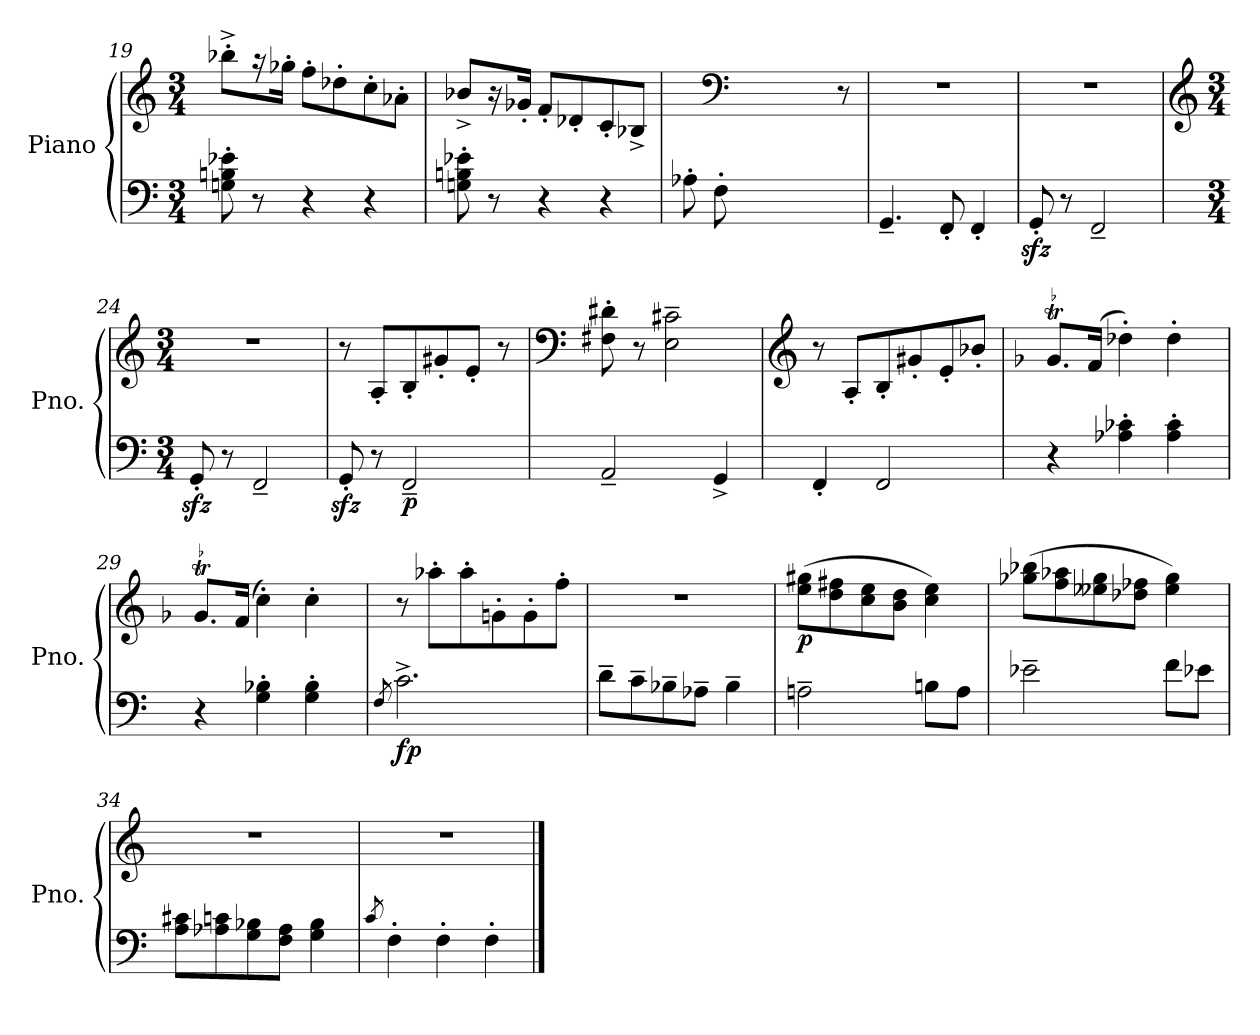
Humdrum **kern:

**kern	**kern	**dynam
*part1	*part1	*part1
*staff2	*staff1	*staff1/2
*I"Piano	*	*
*I'Pno.	*	*
!!LO:LB:g=z
*clefF4	*clefG2	*
*k[]	*k[]	*
*M3/4	*M3/4	*
=19	=19	=19
8Gn\' 8Bn\' 8e-X\'	8bb-X'^\L	.
8r	16r	.
.	16gg-X'\Jk	.
4r	8ff'\L	.
.	8dd-X'\	.
4r	8cc'\	.
.	8a-X'\J	.
=20	=20	=20
8Gn\' 8Bn\' 8e-X\'	8b-X^/L	.
8r	16r	.
.	16g-X'/Jk	.
4r	8f'/L	.
.	8d-X'/	.
4r	8c'/	.
.	8B-X^/J	.
=21	=21	=21
*	*^	*
8A-X'\L	4ryy	4ryy	.
8F'\	.	.	.
*	*clefF4	*	*
4.ryy	4ryy	8D-X'\	.
.	.	8Cn'\	.
.	8ryy	8AA-X'\J	.
8ryy	8r	8ryy	.
*	*v	*v	*
=22	=22	=22
4.GG~/	2.r	.
8FF'/	.	.
4FF'/	.	.
=23	=23	=23
8GGzz<'/	2.r	.
8r	.	.
2FF~/	.	.
!!LO:LB:g=z
=24	=24	=24
*	*clefG2	*
*M3/4	*M3/4	*
8GGzz<'/	2.r	.
8r	.	.
2FF~/	.	.
=25	=25	=25
8GGzz<'/	8r	.
8r	8A'/L	.
!	!	!LO:DY:b=2
2FF~/	8B'/	p
.	8g#X'/	.
.	8e'/J	.
.	8r	.
=26	=26	=26
*	*clefF4	*
2AA~/	8F#X\' 8d#X\'	.
.	8r	.
.	2E\~ 2c#X\~	.
4GG^/	.	.
=27	=27	=27
*	*clefG2	*
4FF'/	8r	.
.	8A'/L	.
2FF/	8B'/	.
.	8g#X'/	.
.	8e'/	.
.	8b-X'/J	.
=28	=28	=28
*	*^	*
4r	8.g-XT/L	8.a-X\yy	.
.	(>16f/Jk	2ryy	.
4A-X\' 4c-X\'	4dd-X'\)	.	.
4A-\' 4c-\'	4dd-'\	.	.
.	.	16ryy	.
=29	=29	=29	=29
4r	8.g-XT/L	8.a-X\yy	.
.	(>16f/Jk	2ryy	.
4G\' 4B-X\'	4cc'\)	.	.
4G\' 4B-\'	4cc'\	.	.
.	.	16ryy	.
*	*v	*v	*
!!LO:PB:g=z
=30	=30	=30
8qF/	.	.
!	!	!LO:DY:b=2
2.c^\	8r	fp
.	8aa-X'\L	.
.	8aa-'\	.
.	8gn'\	.
.	8g'\	.
.	8ff'\J	.
=31	=31	=31
8d~\L	2.r	.
8c~\	.	.
8B-X~\	.	.
8A-X~\J	.	.
4B-~\	.	.
=32	=32	=32
!	!	!LO:DY:b
2An~\	(>8ee\ 8gg#X\L	p
.	8dd\ 8ff#X\	.
.	8cc\ 8ee\	.
.	8b\ 8dd\J	.
8Bn\L	4cc\ 4ee\)	.
8A\J	.	.
=33	=33	=33
2e-X~\	(>8gg-X\ 8bb-X\L	.
.	8ff\ 8aa-X\	.
.	8ee--X\ 8gg-\	.
.	8dd-X\ 8ff-X\J	.
8f\L	4ee--\ 4gg-\)	.
8e-X\J	.	.
=34	=34	=34
8A\ 8c#X\L	2.r	.
8A-X\ 8cn\	.	.
8G\ 8B-X\	.	.
8F\ 8A-\J	.	.
4G\ 4B-\	.	.
!!LO:LB:g=z
=35	=35	=35
8qc/	.	.
!	!	!LO:DY:b=2
!	!	!LO:DY:n=1:b=2
4F'\	2.r	mf p
4F'\	.	.
4F'\	.	.
==	==	==
*-	*-	*-
